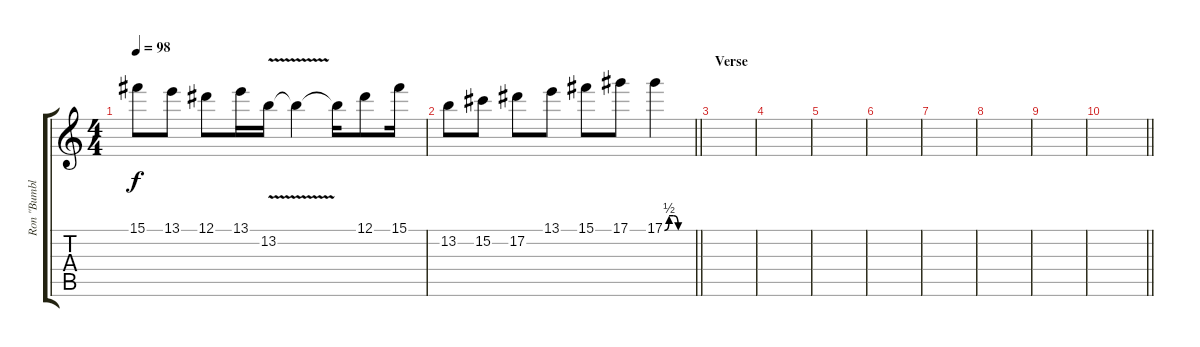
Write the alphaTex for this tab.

\track ("Ron \"Bumblefoot\" Thal (Lead)" "Ron \"Bumbl") {instrument distortionguitar}
\staff {score tabs}
\tuning (Eb4 Bb3 Gb3 Db3 Ab2 D2) {hide}
\ts (4 4)
\tempo 98
\clef g2
\ks c
15.1{t}.8{dy f} 13.1.8 12.1.8 13.1.16 13.2{v}.16 13.2{t}.4 13.2{t}.16 12.1.8 15.1.16 |
\barLineRight lightlight
13.2.8 15.2.8 17.2.8 13.1.8 15.1.8 17.1.8 17.1{be (custom 0 0 10 2 20 2 30 0 60 0)}.4 |
\section ("" "Verse")
|
|
|
|
|
|
|
\barLineRight lightlight
